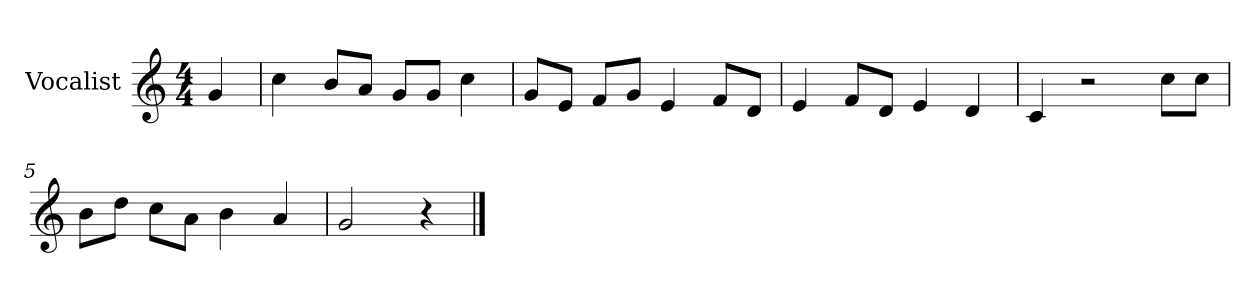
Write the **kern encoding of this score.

**kern
*part1
*staff1
*I"Vocalist
*k[]
*C:
*M4/4
=
4g
=1
4cc
8bL
8aJ
8gL
8gJ
4cc
=2
8gL
8eJ
8fL
8gJ
4e
8fL
8dJ
=3
4e
8fL
8dJ
4e
4d
=4
4c
2r
8ccL
8ccJ
=5
8bL
8ddJ
8ccL
8aJ
4b
4a
=6
2g
4r
==
*-
